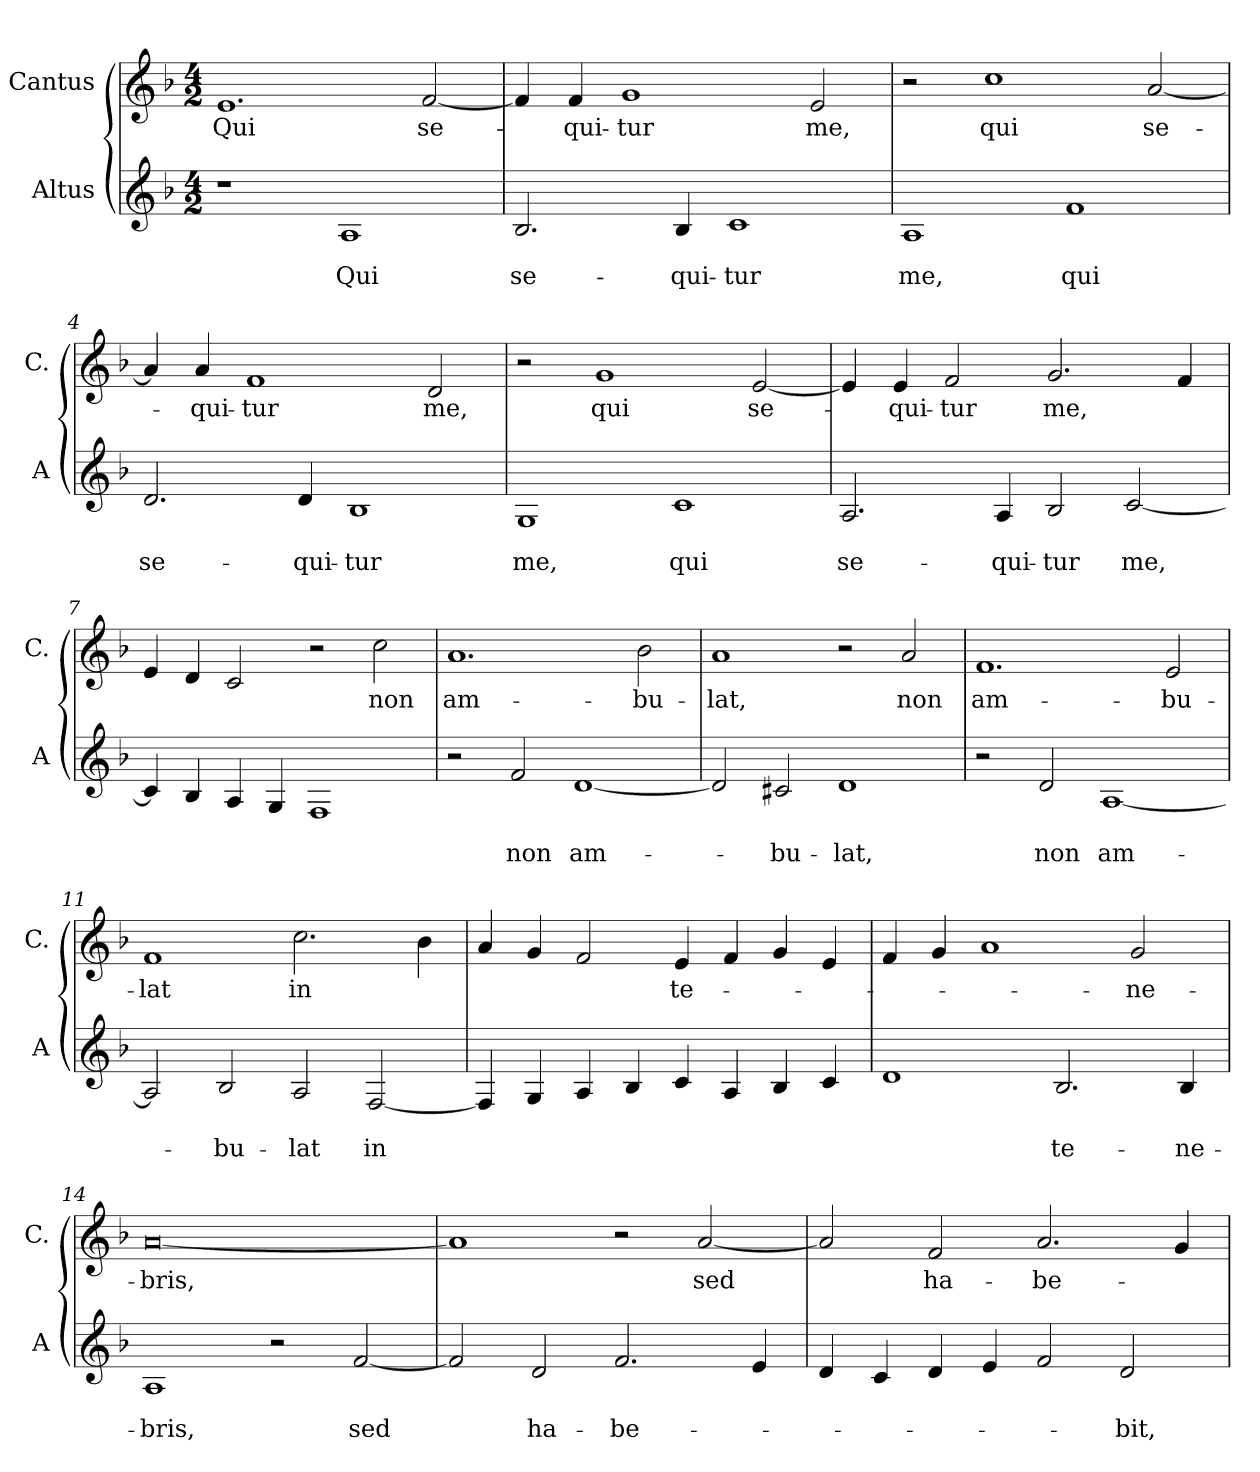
**kern	**text	**text	**kern	**text
*part2	*part2	*part2	*part1	*part1
*staff2	*staff2	*staff2	*staff1	*staff1
*I"Altus	*	*	*I"Cantus	*
*I'A	*	*	*I'C.	*
*clefG2	*	*	*clefG2	*
*k[b-]	*	*	*k[b-]	*
*F:	*	*	*F:	*
*M4/2	*	*	*M4/2	*
=1	=1	=1	=1	=1
1r	.	.	1.e	Qui
1A	.	Qui	.	.
.	.	.	[2f/	se-
=2	=2	=2	=2	=2
2.B-/	.	se-	4f/]	.
.	.	.	4f/	-qui-
.	.	.	1g	-tur
4B-/	.	-qui-	.	.
1c	.	-tur	.	.
.	.	.	2e/	me,
=3	=3	=3	=3	=3
1A	.	me,	2r	.
.	.	.	1cc	qui
1f	.	qui	.	.
.	.	.	[2a/	se-
=4	=4	=4	=4	=4
2.d/	.	se-	4a/]	.
.	.	.	4a/	-qui-
.	.	.	1f	-tur
4d/	.	-qui-	.	.
1B-	.	-tur	.	.
.	.	.	2d/	me,
=5	=5	=5	=5	=5
1G	.	me,	2r	.
.	.	.	1g	qui
1c	.	qui	.	.
.	.	.	[2e/	se-
=6	=6	=6	=6	=6
2.A/	.	se-	4e/]	.
.	.	.	4e/	-qui-
.	.	.	2f/	-tur
4A/	.	-qui-	.	.
2B-/	.	-tur	2.g/	me,
[2c/	.	me,	.	.
.	.	.	4f/	.
!!LO:LB:g=z
=7	=7	=7	=7	=7
4c/]	.	.	4e/	.
4B-/	.	.	4d/	.
4A/	.	.	2c/	.
4G/	.	.	.	.
1F	.	.	2r	.
.	.	.	2cc\	non
=8	=8	=8	=8	=8
2r	.	.	1.a	am-
2f/	.	non	.	.
[1d	.	am-	.	.
.	.	.	2b-\	-bu-
=9	=9	=9	=9	=9
2d/]	.	.	1a	-lat,
2c#X/	.	-bu-	.	.
1d	.	-lat,	2r	.
.	.	.	2a/	non
=10	=10	=10	=10	=10
2r	.	.	1.f	am-
2d/	.	non	.	.
[1A	.	am-	.	.
.	.	.	2e/	-bu-
=11	=11	=11	=11	=11
2A/]	.	.	1f	-lat
2B-/	.	-bu-	.	.
2A/	.	-lat	2.cc\	in
[2F/	.	in	.	.
.	.	.	4b-\	.
=12	=12	=12	=12	=12
4F/]	.	.	4a/	.
4G/	.	.	4g/	.
4A/	.	.	2f/	.
4B-/	.	.	.	.
4c/	.	.	4e/	te-
4A/	.	.	4f/	.
4B-/	.	.	4g/	.
4c/	.	.	4e/	.
!!LO:LB:g=z
=13	=13	=13	=13	=13
1d	.	.	4f/	.
.	.	.	4g/	.
.	.	.	1a	.
2.B-/	.	te-	.	.
.	.	.	2g/	-ne-
4B-/	.	-ne-	.	.
=14	=14	=14	=14	=14
1A	.	-bris,	[0a	-bris,
2r	.	.	.	.
[2f/	.	sed	.	.
=15	=15	=15	=15	=15
2f/]	.	.	1a]	.
2d/	.	ha-	.	.
2.f/	.	-be-	2r	.
.	.	.	[2a/	sed
4e/	.	.	.	.
=16	=16	=16	=16	=16
4d/	.	.	2a/]	.
4c/	.	.	.	.
4d/	.	.	2f/	ha-
4e/	.	.	.	.
2f/	.	.	2.a/	-be-
2d/	.	-bit,	.	.
.	.	.	4g/	.
=	=	=	=	=
*-	*-	*-	*-	*-
